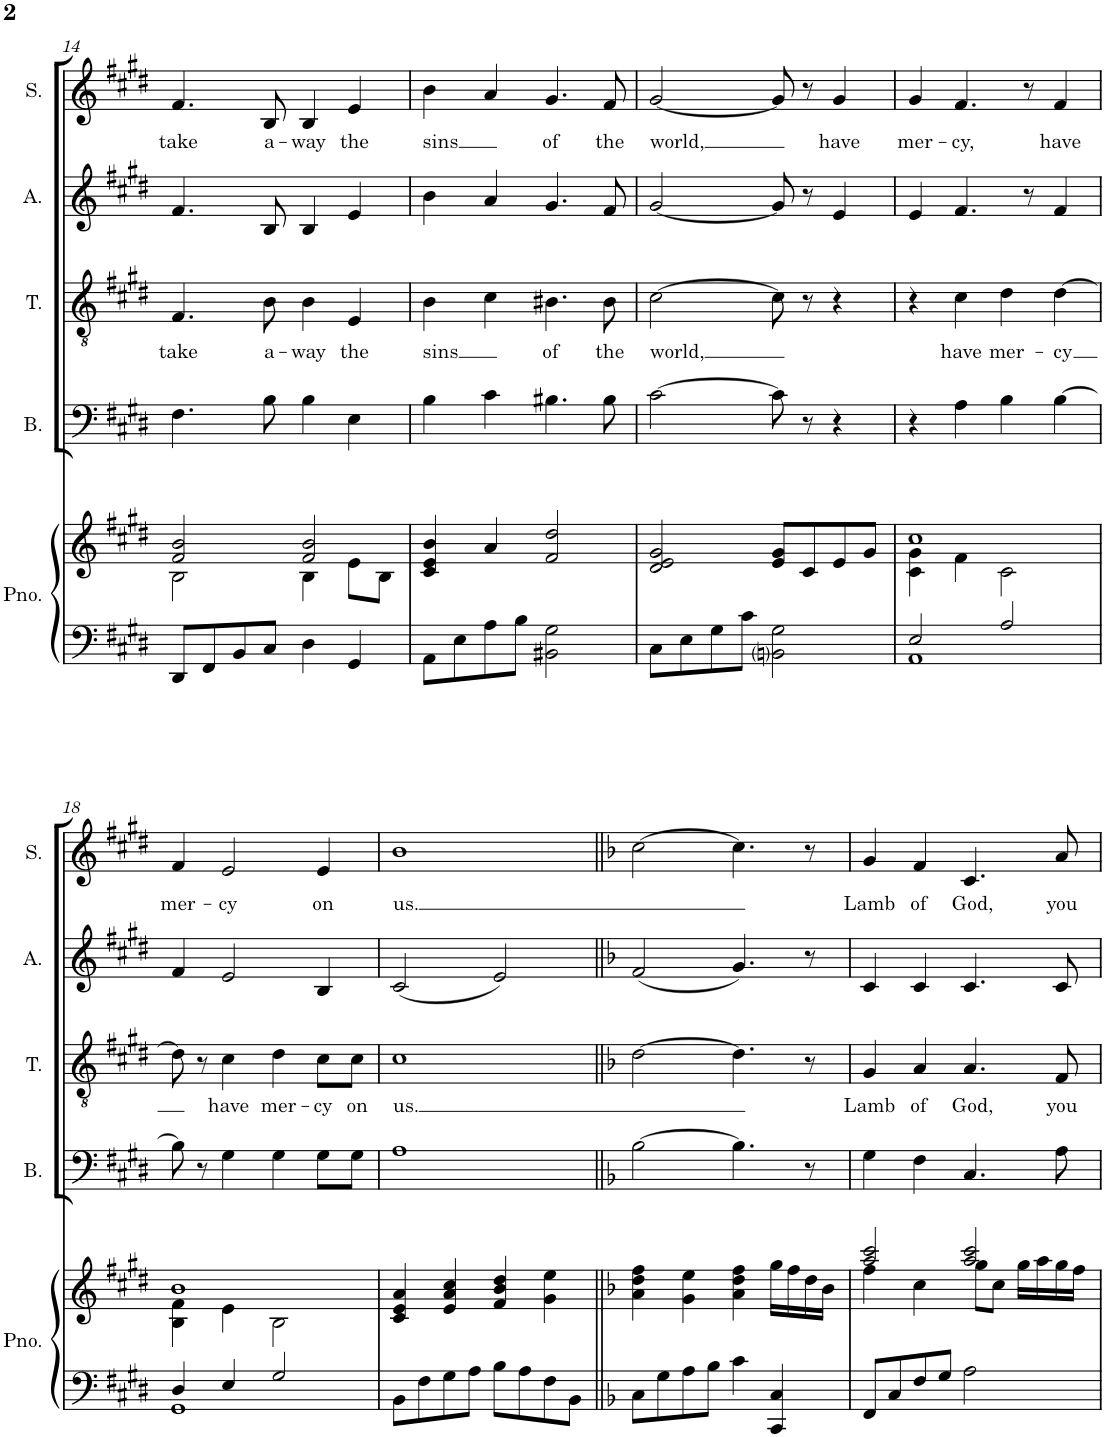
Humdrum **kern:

**kern	**kern	**kern	**kern	**text	**kern	**kern	**text
*part5	*part5	*part4	*part3	*part3	*part2	*part1	*part1
*staff6	*staff5	*staff4	*staff3	*staff3	*staff2	*staff1	*staff1
*I"Piano	*	*I"Bass	*I"Tenor	*	*I"Alto	*I"Soprano	*
*I'Pno.	*	*I'B.	*I'T.	*	*I'A.	*I'S.	*
!!LO:PB:g=z
*clefF4	*clefG2	*clefF4	*clefGv2	*	*clefG2	*clefG2	*
*k[f#c#g#d#]	*k[f#c#g#d#]	*k[f#c#g#d#]	*k[f#c#g#d#]	*	*k[f#c#g#d#]	*k[f#c#g#d#]	*
*M4/4	*M4/4	*M4/4	*M4/4	*	*M4/4	*M4/4	*
=14	=14	=14	=14	=14	=14	=14	=14
*	*^	*	*	*	*	*	*
!	!	!	!	!	!LO:LY:b	!	!	!LO:LY:b
8DD#/L	2f#/ 2b/	2B\	4.F#\	4.F#/	take	4.f#/	4.f#/	take
8FF#/	.	.	.	.	.	.	.	.
8BB/	.	.	.	.	.	.	.	.
!	!	!	!	!	!LO:LY:b	!	!	!LO:LY:b
8C#/J	.	.	8B\	8B\	a-	8B/	8B/	a-
!	!	!	!	!	!LO:LY:b	!	!	!LO:LY:b
4D#\	2f#/ 2b/	4B\	4B\	4B\	-way	4B/	4B/	-way
!	!	!	!	!	!LO:LY:b	!	!	!LO:LY:b
4GG#/	.	8e\L	4E\	4E/	the	4e/	4e/	the
.	.	8B\J	.	.	.	.	.	.
=15	=15	=15	=15	=15	=15	=15	=15	=15
!	!	!	!	!	!LO:LY:b	!	!	!LO:LY:b
*	*v	*v	*	*	*	*	*	*
8AA\L	4c#/ 4e/ 4b/	4B\	4B\	sins	4b\	4b\	sins
8E\	.	.	.	.	.	.	.
8A\	4a/	4c#\	4c#\	.	4a/	4a/	.
8B\J	.	.	.	.	.	.	.
!	!	!	!	!LO:LY:b	!	!	!LO:LY:b
2BB#X\ 2G#\	2f#/ 2dd#/	4.B#X\	4.B#X\	of	4.g#/	4.g#/	of
!	!	!	!	!LO:LY:b	!	!	!LO:LY:b
.	.	8B#\	8B#\	the	8f#/	8f#/	the
=16	=16	=16	=16	=16	=16	=16	=16
!	!	!	!	!LO:LY:b	!	!	!LO:LY:b
8C#\L	2d#/ 2e/ 2g#/	[2c#\	[2c#\	world,	[2g#/	[2g#/	world,
8E\	.	.	.	.	.	.	.
8G#\	.	.	.	.	.	.	.
8c#\J	.	.	.	.	.	.	.
2BBni\ 2G#\	8e/ 8g#/L	8c#\]	8c#\]	.	8g#/]	8g#/]	.
.	8c#/	8r	8r	.	8r	8r	.
!	!	!	!	!	!	!	!LO:LY:b
.	8e/	4r	4r	.	4e/	4g#/	have
.	8g#/J	.	.	.	.	.	.
=17	=17	=17	=17	=17	=17	=17	=17
*^	*^	*	*	*	*	*	*
!	!	!	!	!	!	!	!	!	!LO:LY:b
2E/	1AA	1cc#	4c#\ 4g#\	4r	4r	.	4e/	4g#/	mer-
!	!	!	!	!	!	!LO:LY:b	!	!	!LO:LY:b
.	.	.	4f#\	4A\	4c#\	have	4.f#/	4.f#/	-cy,
!	!	!	!	!	!	!LO:LY:b	!	!	!
2A/	.	.	2c#\	4B\	4d#\	mer-	.	.	.
.	.	.	.	.	.	.	8r	8r	.
!	!	!	!	!	!	!LO:LY:b	!	!	!LO:LY:b
.	.	.	.	[4B\	[4d#\	-cy	4f#/	4f#/	have
!!LO:LB:g=z
=18	=18	=18	=18	=18	=18	=18	=18	=18	=18
!	!	!	!	!	!	!	!	!	!LO:LY:b
4D#/	1GG#	1b	4B\ 4f#\	8B\]	8d#\]	.	4f#/	4f#/	mer-
.	.	.	.	8r	8r	.	.	.	.
!	!	!	!	!	!	!LO:LY:b	!	!	!LO:LY:b
4E/	.	.	4e\	4G#\	4c#\	have	2e/	2e/	-cy
!	!	!	!	!	!	!LO:LY:b	!	!	!
2G#/	.	.	2B\	4G#\	4d#\	mer-	.	.	.
!	!	!	!	!	!	!LO:LY:b	!	!	!LO:LY:b
.	.	.	.	8G#\L	8c#\L	-cy	4B/	4e/	on
!	!	!	!	!	!	!LO:LY:b	!	!	!
.	.	.	.	8G#\J	8c#\J	on	.	.	.
*v	*v	*	*	*	*	*	*	*	*
*	*v	*v	*	*	*	*	*	*
=19	=19	=19	=19	=19	=19	=19	=19
!	!	!	!	!LO:LY:b	!	!	!LO:LY:b
8BB\L	4c#/ 4e/ 4a/	1A	1c#	us.	(2c#/	1b	us.
8F#\	.	.	.	.	.	.	.
8G#\	4e/ 4a/ 4cc#/	.	.	.	.	.	.
8A\J	.	.	.	.	.	.	.
8B\L	4f#/ 4b/ 4dd#/	.	.	.	2e/)	.	.
8A\	.	.	.	.	.	.	.
8F#\	4g#\ 4ee\	.	.	.	.	.	.
8BB\J	.	.	.	.	.	.	.
=20||	=20||	=20||	=20||	=20||	=20||	=20||	=20||
*k[b-]	*k[b-]	*k[b-]	*k[b-]	*	*k[b-]	*k[b-]	*
8C\L	4a\ 4dd\ 4ff\	[2B-\	[2d\	.	(2f/	[2cc\	.
8G\	.	.	.	.	.	.	.
8A\	4g\ 4ee\	.	.	.	.	.	.
8B-\J	.	.	.	.	.	.	.
4c\	4a\ 4dd\ 4ff\	4.B-\]	4.d\]	.	4.g/)	4.cc\]	.
4CC/ 4C/	16gg\LL	.	.	.	.	.	.
.	16ff\	.	.	.	.	.	.
.	16dd\	8r	8r	.	8r	8r	.
.	16b-\JJ	.	.	.	.	.	.
=21	=21	=21	=21	=21	=21	=21	=21
*	*^	*	*	*	*	*	*
!	!	!	!	!	!LO:LY:b	!	!	!LO:LY:b
8FF/L	2aa/ 2ccc/	4ff\	4G\	4G/	Lamb	4c/	4g/	Lamb
8C/	.	.	.	.	.	.	.	.
!	!	!	!	!	!LO:LY:b	!	!	!LO:LY:b
8F/	.	4cc\	4F\	4A/	of	4c/	4f/	of
8G/J	.	.	.	.	.	.	.	.
!	!	!	!	!	!LO:LY:b	!	!	!LO:LY:b
2A\	2aa/ 2ccc/	8gg\L	4.C/	4.A/	God,	4.c/	4.c/	God,
.	.	8cc\J	.	.	.	.	.	.
.	.	16gg\LL	.	.	.	.	.	.
.	.	16aa\	.	.	.	.	.	.
!	!	!	!	!	!LO:LY:b	!	!	!LO:LY:b
.	.	16gg\	8A\	8F/	you	8c/	8a/	you
.	.	16ff\JJ	.	.	.	.	.	.
*	*v	*v	*	*	*	*	*	*
=	=	=	=	=	=	=	=
*-	*-	*-	*-	*-	*-	*-	*-
